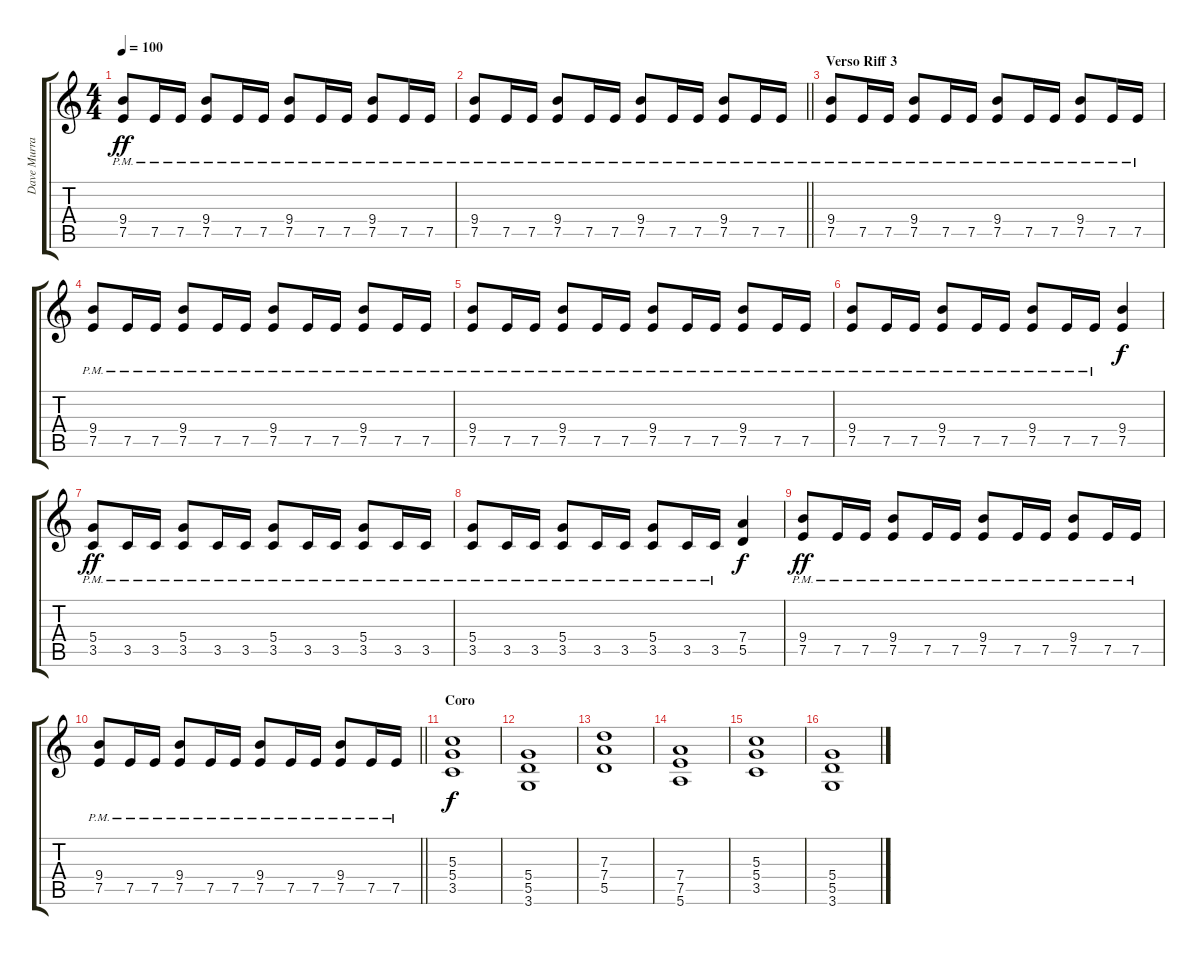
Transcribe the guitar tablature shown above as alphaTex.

\track ("Dave Murray" "Dave Murra") {instrument distortionguitar}
\staff {score tabs}
\tuning (E4 B3 G3 D3 A2 E2) {hide}
\ts (4 4)
\tempo 100
\clef g2
\ks c
(9.4{pm} 7.5{pm}).8{dy ff} 7.5{pm}.16 7.5{pm}.16 (9.4{pm} 7.5{pm}).8 7.5{pm}.16 7.5{pm}.16 (9.4{pm} 7.5{pm}).8 7.5{pm}.16 7.5{pm}.16 (9.4{pm} 7.5{pm}).8 7.5{pm}.16 7.5{pm}.16 |
\barLineRight lightlight
(9.4{pm} 7.5{pm}).8 7.5{pm}.16 7.5{pm}.16 (9.4{pm} 7.5{pm}).8 7.5{pm}.16 7.5{pm}.16 (9.4{pm} 7.5{pm}).8 7.5{pm}.16 7.5{pm}.16 (9.4{pm} 7.5{pm}).8 7.5{pm}.16 7.5{pm}.16 |
\section ("" "Verso Riff 3")
(9.4{pm} 7.5{pm}).8 7.5{pm}.16 7.5{pm}.16 (9.4{pm} 7.5{pm}).8 7.5{pm}.16 7.5{pm}.16 (9.4{pm} 7.5{pm}).8 7.5{pm}.16 7.5{pm}.16 (9.4{pm} 7.5{pm}).8 7.5{pm}.16 7.5{pm}.16 |
(9.4{pm} 7.5{pm}).8 7.5{pm}.16 7.5{pm}.16 (9.4{pm} 7.5{pm}).8 7.5{pm}.16 7.5{pm}.16 (9.4{pm} 7.5{pm}).8 7.5{pm}.16 7.5{pm}.16 (9.4{pm} 7.5{pm}).8 7.5{pm}.16 7.5{pm}.16 |
(9.4{pm} 7.5{pm}).8 7.5{pm}.16 7.5{pm}.16 (9.4{pm} 7.5{pm}).8 7.5{pm}.16 7.5{pm}.16 (9.4{pm} 7.5{pm}).8 7.5{pm}.16 7.5{pm}.16 (9.4{pm} 7.5{pm}).8 7.5{pm}.16 7.5{pm}.16 |
(9.4{pm} 7.5{pm}).8 7.5{pm}.16 7.5{pm}.16 (9.4{pm} 7.5{pm}).8 7.5{pm}.16 7.5{pm}.16 (9.4{pm} 7.5{pm}).8 7.5{pm}.16 7.5{pm}.16 (9.4 7.5).4{dy f} |
(5.4{pm} 3.5{pm}).8{dy ff} 3.5{pm}.16 3.5{pm}.16 (5.4{pm} 3.5{pm}).8 3.5{pm}.16 3.5{pm}.16 (5.4{pm} 3.5{pm}).8 3.5{pm}.16 3.5{pm}.16 (5.4{pm} 3.5{pm}).8 3.5{pm}.16 3.5{pm}.16 |
(5.4{pm} 3.5{pm}).8 3.5{pm}.16 3.5{pm}.16 (5.4{pm} 3.5{pm}).8 3.5{pm}.16 3.5{pm}.16 (5.4{pm} 3.5{pm}).8 3.5{pm}.16 3.5{pm}.16 (7.4 5.5).4{dy f} |
(9.4{pm} 7.5{pm}).8{dy ff} 7.5{pm}.16 7.5{pm}.16 (9.4{pm} 7.5{pm}).8 7.5{pm}.16 7.5{pm}.16 (9.4{pm} 7.5{pm}).8 7.5{pm}.16 7.5{pm}.16 (9.4{pm} 7.5{pm}).8 7.5{pm}.16 7.5{pm}.16 |
\barLineRight lightlight
(9.4{pm} 7.5{pm}).8 7.5{pm}.16 7.5{pm}.16 (9.4{pm} 7.5{pm}).8 7.5{pm}.16 7.5{pm}.16 (9.4{pm} 7.5{pm}).8 7.5{pm}.16 7.5{pm}.16 (9.4{pm} 7.5{pm}).8 7.5{pm}.16 7.5{pm}.16 |
\section ("" "Coro")
(5.3 5.4 3.5).1{dy f} |
(5.4 5.5 3.6).1 |
(7.3 7.4 5.5).1 |
(7.4 7.5 5.6).1 |
(5.3 5.4 3.5).1 |
(5.4 5.5 3.6).1
